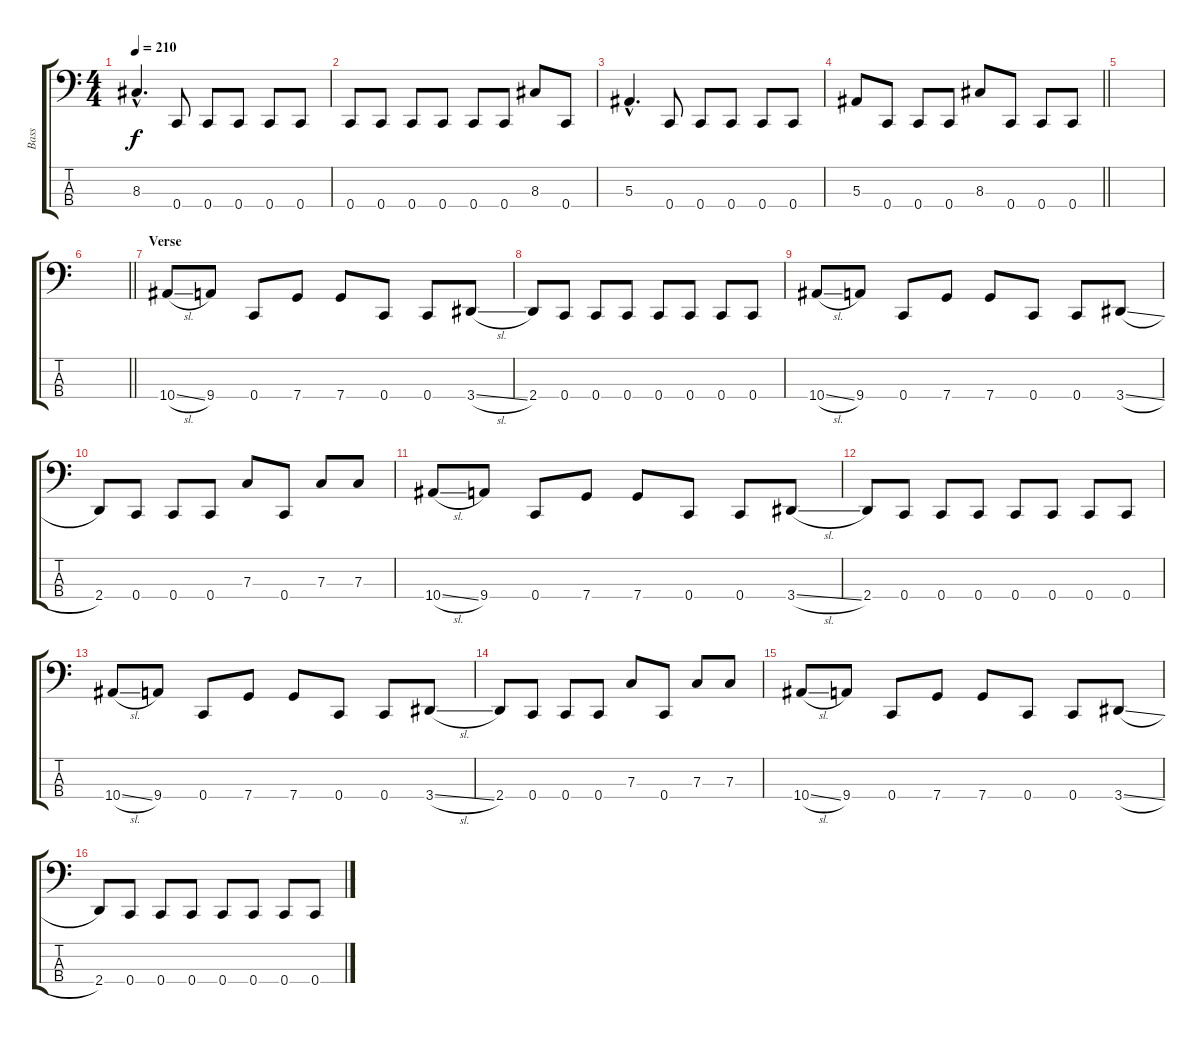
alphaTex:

\track ("Bass" "Bass") {instrument electricbassfinger}
\staff {score tabs}
\tuning (Eb2 Bb1 F1 C1) {hide}
\ts (4 4)
\tempo 210
\clef f4
\ks c
8.3{hac}.4{d dy f} 0.4.8 0.4.8 0.4.8 0.4.8 0.4.8 |
0.4.8 0.4.8 0.4.8 0.4.8 0.4.8 0.4.8 8.3.8 0.4.8 |
5.3{hac}.4{d} 0.4.8 0.4.8 0.4.8 0.4.8 0.4.8 |
\barLineRight lightlight
5.3.8 0.4.8 0.4.8 0.4.8 8.3.8 0.4.8 0.4.8 0.4.8 |
|
\barLineRight lightlight
|
\section ("" "Verse")
10.4{sl}.8 9.4.8 0.4.8 7.4.8 7.4.8 0.4.8 0.4.8 3.4{sl}.8 |
2.4.8 0.4.8 0.4.8 0.4.8 0.4.8 0.4.8 0.4.8 0.4.8 |
10.4{sl}.8 9.4.8 0.4.8 7.4.8 7.4.8 0.4.8 0.4.8 3.4{sl}.8 |
2.4.8 0.4.8 0.4.8 0.4.8 7.3.8 0.4.8 7.3.8 7.3.8 |
10.4{sl}.8 9.4.8 0.4.8 7.4.8 7.4.8 0.4.8 0.4.8 3.4{sl}.8 |
2.4.8 0.4.8 0.4.8 0.4.8 0.4.8 0.4.8 0.4.8 0.4.8 |
10.4{sl}.8 9.4.8 0.4.8 7.4.8 7.4.8 0.4.8 0.4.8 3.4{sl}.8 |
2.4.8 0.4.8 0.4.8 0.4.8 7.3.8 0.4.8 7.3.8 7.3.8 |
10.4{sl}.8 9.4.8 0.4.8 7.4.8 7.4.8 0.4.8 0.4.8 3.4{sl}.8 |
2.4.8 0.4.8 0.4.8 0.4.8 0.4.8 0.4.8 0.4.8 0.4.8
